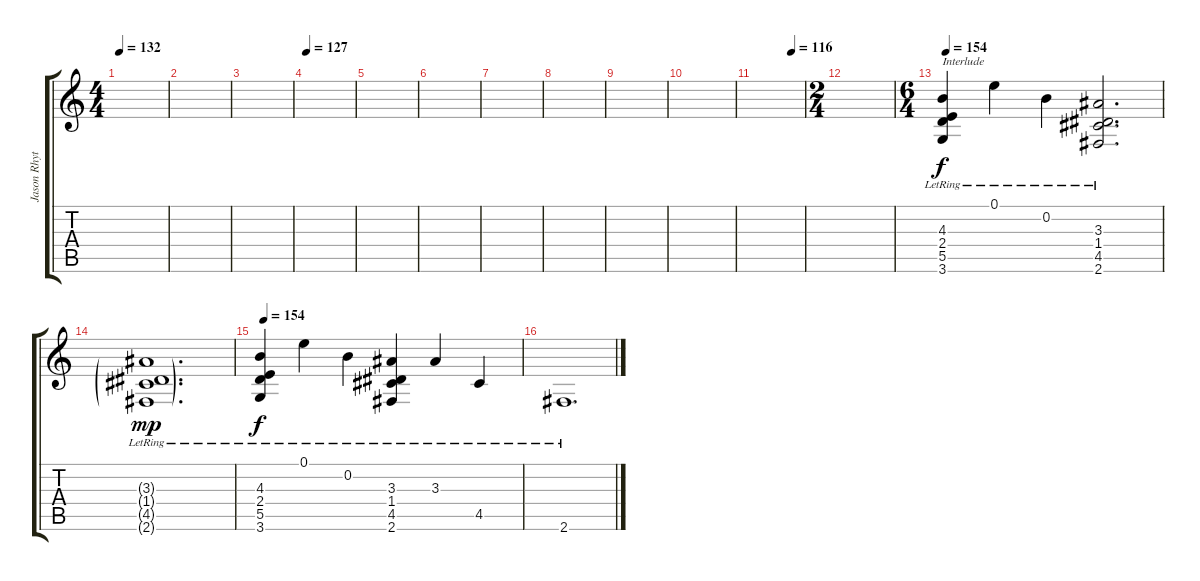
\track ("Jason Rhythm 2" "Jason Rhyt") {instrument electricguitarclean}
\staff {score tabs}
\tuning (E4 B3 G3 D3 A2 E2) {hide}
\ts (4 4)
\tempo 132
\clef g2
\ks c
|
|
|
\tempo 127
|
|
|
|
|
|
|
\tempo (116 0.75)
|
\ts (2 4)
|
\ts (6 4)
\tempo 154
(4.3{lr} 2.4{lr} 5.5{lr} 3.6{lr}).4{txt "Interlude"} 0.1{lr}.4 0.2{lr}.4 (3.3{lr} 1.4{lr} 4.5{lr} 2.6{lr}).2{d} |
(3.3{g lr} 1.4{g lr} 4.5{g lr} 2.6{g lr}).1{d dy mp} |
\tempo 154
(4.3{lr} 2.4{lr} 5.5{lr} 3.6{lr}).4{dy f} 0.1{lr}.4 0.2{lr}.4 (3.3{lr} 1.4{lr} 4.5{lr} 2.6{lr}).4 3.3{lr}.4 4.5{lr}.4 |
2.6{lr}.1{d}
